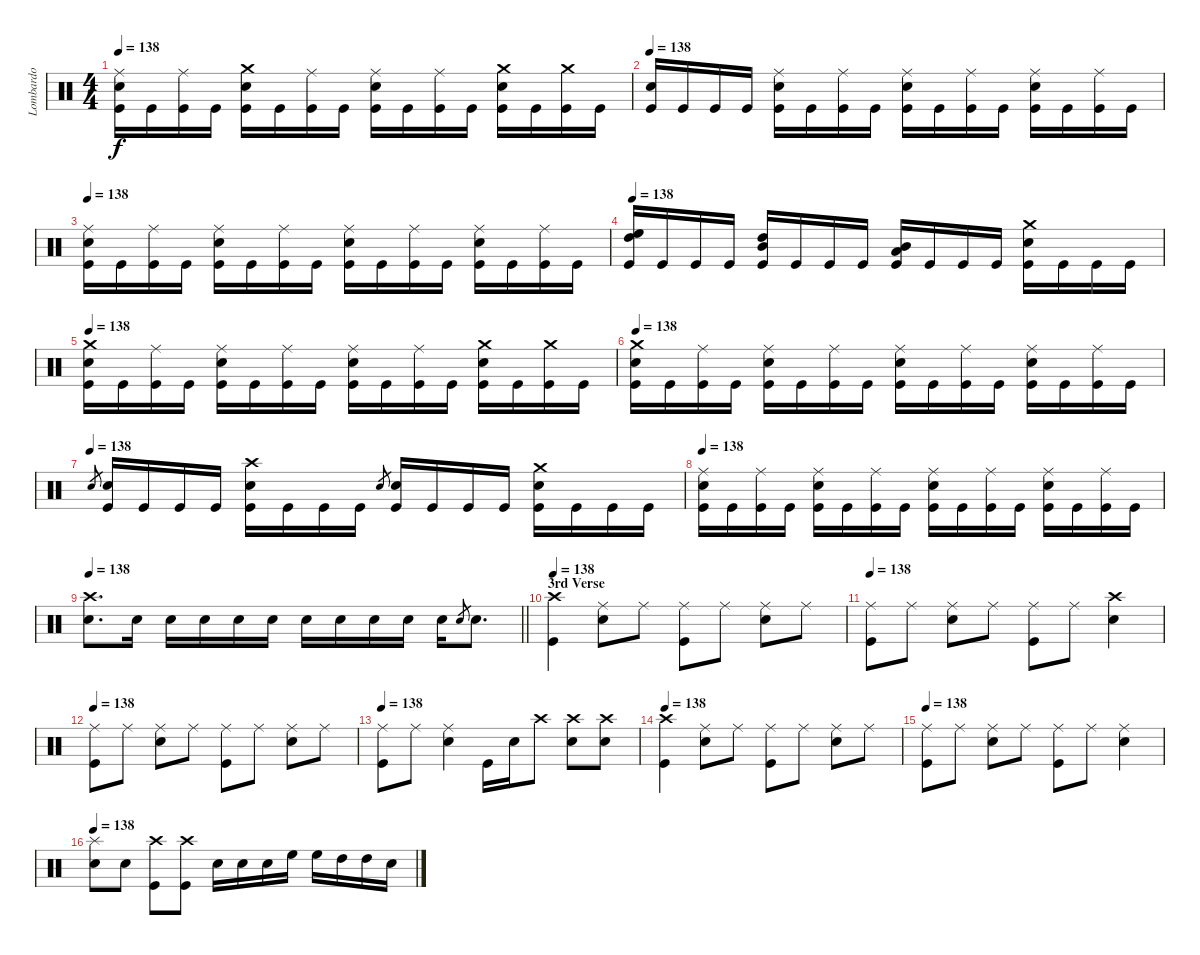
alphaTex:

\track ("Lombardo" "Lombardo") {instrument percussion}
\staff {score}
\articulation defaults
\ts (4 4)
\tempo 138
\clef neutral
\ks c
("Ride (middle)" "Snare (hit) 2" "Kick (hit)").16{dy f} "Kick (hit)".16 ("Ride (middle)" "Kick (hit)").16 "Kick (hit)".16 ("Crash medium (hit)" "Snare (hit) 2" "Kick (hit)").16 "Kick (hit)".16 ("Ride (middle)" "Kick (hit)").16 "Kick (hit)".16 ("Ride (middle)" "Snare (hit) 2" "Kick (hit)").16 "Kick (hit)".16 ("Ride (middle)" "Kick (hit)").16 "Kick (hit)".16 ("Crash medium (hit)" "Snare (hit) 2" "Kick (hit)").16 "Kick (hit)".16 ("Crash medium (hit)" "Kick (hit)").16 "Kick (hit)".16 |
\tempo 138
("Snare (hit) 2" "Kick (hit)").16 "Kick (hit)".16 "Kick (hit)".16 "Kick (hit)".16 ("Ride (middle)" "Snare (hit) 2" "Kick (hit)").16 "Kick (hit)".16 ("Ride (middle)" "Kick (hit)").16 "Kick (hit)".16 ("Ride (middle)" "Snare (hit) 2" "Kick (hit)").16 "Kick (hit)".16 ("Ride (middle)" "Kick (hit)").16 "Kick (hit)".16 ("Ride (middle)" "Snare (hit) 2" "Kick (hit)").16 "Kick (hit)".16 ("Ride (middle)" "Kick (hit)").16 "Kick (hit)".16 |
\tempo 138
("Ride (middle)" "Snare (hit) 2" "Kick (hit)").16 "Kick (hit)".16 ("Ride (middle)" "Kick (hit)").16 "Kick (hit)".16 ("Ride (middle)" "Snare (hit) 2" "Kick (hit)").16 "Kick (hit)".16 ("Ride (middle)" "Kick (hit)").16 "Kick (hit)".16 ("Ride (middle)" "Snare (hit) 2" "Kick (hit)").16 "Kick (hit)".16 ("Ride (middle)" "Kick (hit)").16 "Kick (hit)".16 ("Ride (middle)" "Snare (hit) 2" "Kick (hit)").16 "Kick (hit)".16 ("Ride (middle)" "Kick (hit)").16 "Kick (hit)".16 |
\tempo 138
("High Floor Tom (hit)" "High Tom (hit)" "Kick (hit)").16 "Kick (hit)".16 "Kick (hit)".16 "Kick (hit)".16 ("High Tom (hit)" "Mid Tom (hit)" "Kick (hit)").16 "Kick (hit)".16 "Kick (hit)".16 "Kick (hit)".16 ("Mid Tom (hit)" "Low Tom (hit)" "Kick (hit)").16 "Kick (hit)".16 "Kick (hit)".16 "Kick (hit)".16 ("Crash medium (hit)" "Snare (hit) 2" "Kick (hit)").16 "Kick (hit)".16 "Kick (hit)".16 "Kick (hit)".16 |
\tempo 138
("Crash medium (hit)" "Snare (hit) 2" "Kick (hit)").16 "Kick (hit)".16 ("Ride (middle)" "Kick (hit)").16 "Kick (hit)".16 ("Ride (middle)" "Snare (hit) 2" "Kick (hit)").16 "Kick (hit)".16 ("Ride (middle)" "Kick (hit)").16 "Kick (hit)".16 ("Ride (middle)" "Snare (hit) 2" "Kick (hit)").16 "Kick (hit)".16 ("Ride (middle)" "Kick (hit)").16 "Kick (hit)".16 ("Crash medium (hit)" "Snare (hit) 2" "Kick (hit)").16 "Kick (hit)".16 ("Crash medium (hit)" "Kick (hit)").16 "Kick (hit)".16 |
\tempo 138
("Crash medium (hit)" "Snare (hit) 2" "Kick (hit)").16 "Kick (hit)".16 ("Ride (middle)" "Kick (hit)").16 "Kick (hit)".16 ("Ride (middle)" "Snare (hit) 2" "Kick (hit)").16 "Kick (hit)".16 ("Ride (middle)" "Kick (hit)").16 "Kick (hit)".16 ("Ride (middle)" "Snare (hit) 2" "Kick (hit)").16 "Kick (hit)".16 ("Ride (middle)" "Kick (hit)").16 "Kick (hit)".16 ("Ride (middle)" "Snare (hit) 2" "Kick (hit)").16 "Kick (hit)".16 ("Ride (middle)" "Kick (hit)").16 "Kick (hit)".16 |
\tempo (138)
"Snare (hit) 2".8{gr} ("Snare (hit) 2" "Kick (hit)").16 "Kick (hit)".16 "Kick (hit)".16 "Kick (hit)".16 ("Crash high (hit)" "Snare (hit) 2" "Kick (hit)").16 "Kick (hit)".16 "Kick (hit)".16 "Kick (hit)".16 "Snare (hit) 2".8{gr} ("Snare (hit) 2" "Kick (hit)").16 "Kick (hit)".16 "Kick (hit)".16 "Kick (hit)".16 ("Crash medium (hit)" "Snare (hit) 2" "Kick (hit)").16 "Kick (hit)".16 "Kick (hit)".16 "Kick (hit)".16 |
\tempo 138
("Ride (middle)" "Snare (hit) 2" "Kick (hit)").16 "Kick (hit)".16 ("Ride (middle)" "Kick (hit)").16 "Kick (hit)".16 ("Ride (middle)" "Snare (hit) 2" "Kick (hit)").16 "Kick (hit)".16 ("Ride (middle)" "Kick (hit)").16 "Kick (hit)".16 ("Ride (middle)" "Snare (hit) 2" "Kick (hit)").16 "Kick (hit)".16 ("Ride (middle)" "Kick (hit)").16 "Kick (hit)".16 ("Ride (middle)" "Snare (hit) 2" "Kick (hit)").16 "Kick (hit)".16 ("Ride (middle)" "Kick (hit)").16 "Kick (hit)".16 |
\tempo 138
\barLineRight lightlight
("Crash high (hit)" "Snare (hit) 2").8{d} "Snare (hit) 2".16 "Snare (hit) 2".16 "Snare (hit) 2".16 "Snare (hit) 2".16 "Snare (hit) 2".16 "Snare (hit) 2".16 "Snare (hit) 2".16 "Snare (hit) 2".16 "Snare (hit) 2".16 "Snare (hit) 2".16 "Snare (hit) 2".8{gr} "Snare (hit) 2".8{d} |
\section ("" "3rd Verse")
\tempo 138
("Crash high (hit)" "Kick (hit)").4 ("Ride (middle)" "Snare (hit) 2").8 "Ride (middle)".8 ("Ride (middle)" "Kick (hit)").8 "Ride (middle)".8 ("Ride (middle)" "Snare (hit) 2").8 "Ride (middle)".8 |
\tempo 138
("Ride (middle)" "Kick (hit)").8 "Ride (middle)".8 ("Ride (middle)" "Snare (hit) 2").8 "Ride (middle)".8 ("Ride (middle)" "Kick (hit)").8 "Ride (middle)".8 ("Crash high (hit)" "Snare (hit) 2").4 |
\tempo 138
("Ride (middle)" "Kick (hit)").8 "Ride (middle)".8 ("Ride (middle)" "Snare (hit) 2").8 "Ride (middle)".8 ("Ride (middle)" "Kick (hit)").8 "Ride (middle)".8 ("Ride (middle)" "Snare (hit) 2").8 "Ride (middle)".8 |
\tempo 138
("Ride (middle)" "Kick (hit)").8 "Ride (middle)".8 ("Ride (middle)" "Snare (hit) 2").4 "Kick (hit)".16 "Snare (hit) 2".16 "Crash high (hit)".8 ("Crash high (hit)" "Snare (hit) 2").8 ("Crash high (hit)" "Snare (hit) 2").8 |
\tempo 138
("Crash high (hit)" "Kick (hit)").4 ("Ride (middle)" "Snare (hit) 2").8 "Ride (middle)".8 ("Ride (middle)" "Kick (hit)").8 "Ride (middle)".8 ("Ride (middle)" "Snare (hit) 2").8 "Ride (middle)".8 |
\tempo 138
("Ride (middle)" "Kick (hit)").8 "Ride (middle)".8 ("Ride (middle)" "Snare (hit) 2").8 "Ride (middle)".8 ("Ride (middle)" "Kick (hit)").8 "Ride (middle)".8 ("Ride (middle)" "Snare (hit) 2").4 |
\tempo 138
("Splash (hit)" "Snare (hit) 2").8 "Snare (hit) 2".8 ("Crash high (hit)" "Kick (hit)").8 ("Crash high (hit)" "Kick (hit)").8 "Snare (hit) 2".16 "Snare (hit) 2".16 "Snare (hit) 2".16 "High Floor Tom (hit)".16 "High Floor Tom (hit)".16 "High Tom (hit)".16 "High Tom (hit)".16 "Snare (hit) 2".16
